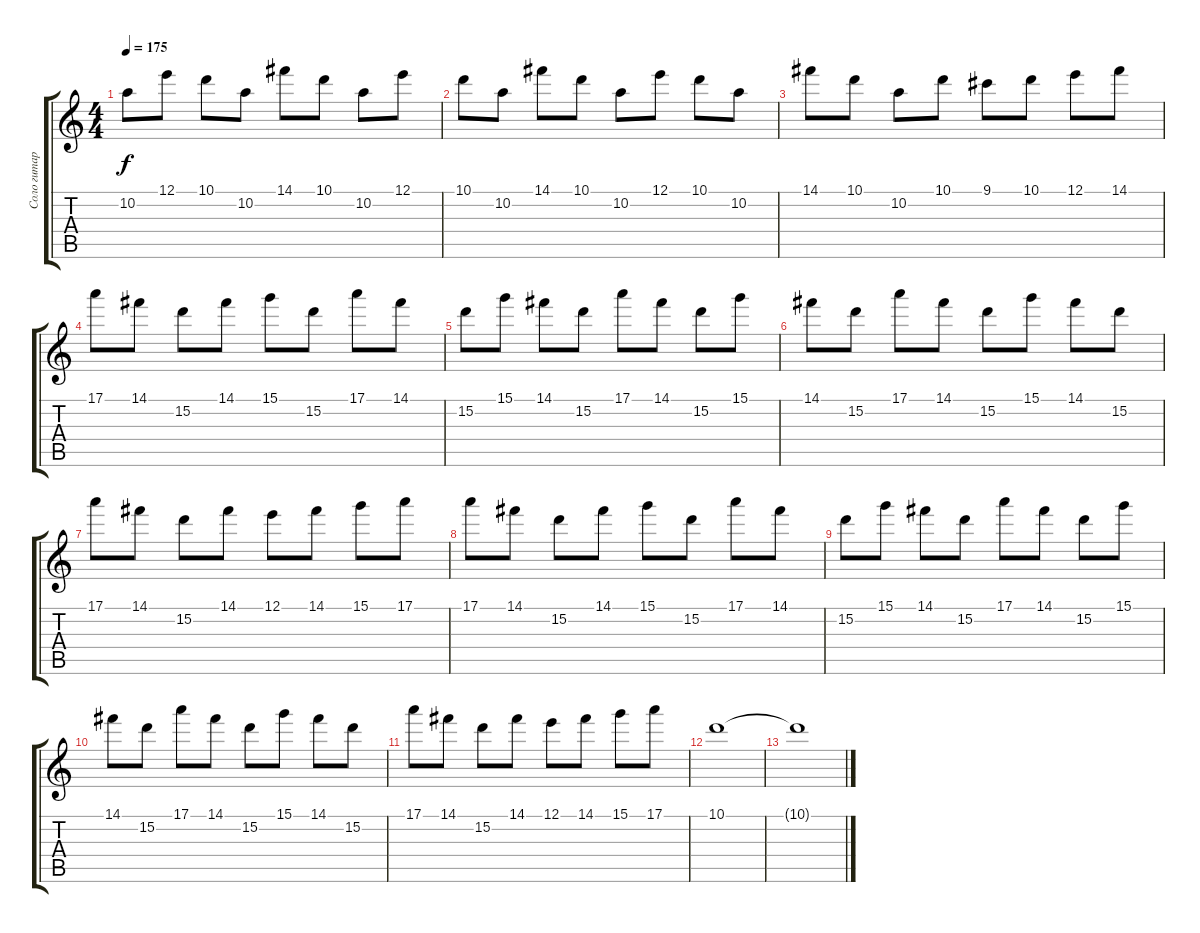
\track ("Соло гитара" "Соло гитар") {instrument distortionguitar}
\staff {score tabs}
\tuning (E4 B3 G3 D3 A2 E2) {hide}
\ts (4 4)
\tempo 175
\clef g2
\ks c
10.2.8{dy f} 12.1.8 10.1.8 10.2.8 14.1.8 10.1.8 10.2.8 12.1.8 |
10.1.8 10.2.8 14.1.8 10.1.8 10.2.8 12.1.8 10.1.8 10.2.8 |
14.1.8 10.1.8 10.2.8 10.1.8 9.1.8 10.1.8 12.1.8 14.1.8 |
17.1.8 14.1.8 15.2.8 14.1.8 15.1.8 15.2.8 17.1.8 14.1.8 |
15.2.8 15.1.8 14.1.8 15.2.8 17.1.8 14.1.8 15.2.8 15.1.8 |
14.1.8 15.2.8 17.1.8 14.1.8 15.2.8 15.1.8 14.1.8 15.2.8 |
17.1.8 14.1.8 15.2.8 14.1.8 12.1.8 14.1.8 15.1.8 17.1.8 |
17.1.8 14.1.8 15.2.8 14.1.8 15.1.8 15.2.8 17.1.8 14.1.8 |
15.2.8 15.1.8 14.1.8 15.2.8 17.1.8 14.1.8 15.2.8 15.1.8 |
14.1.8 15.2.8 17.1.8 14.1.8 15.2.8 15.1.8 14.1.8 15.2.8 |
17.1.8 14.1.8 15.2.8 14.1.8 12.1.8 14.1.8 15.1.8 17.1.8 |
10.1.1 |
10.1{t}.1
